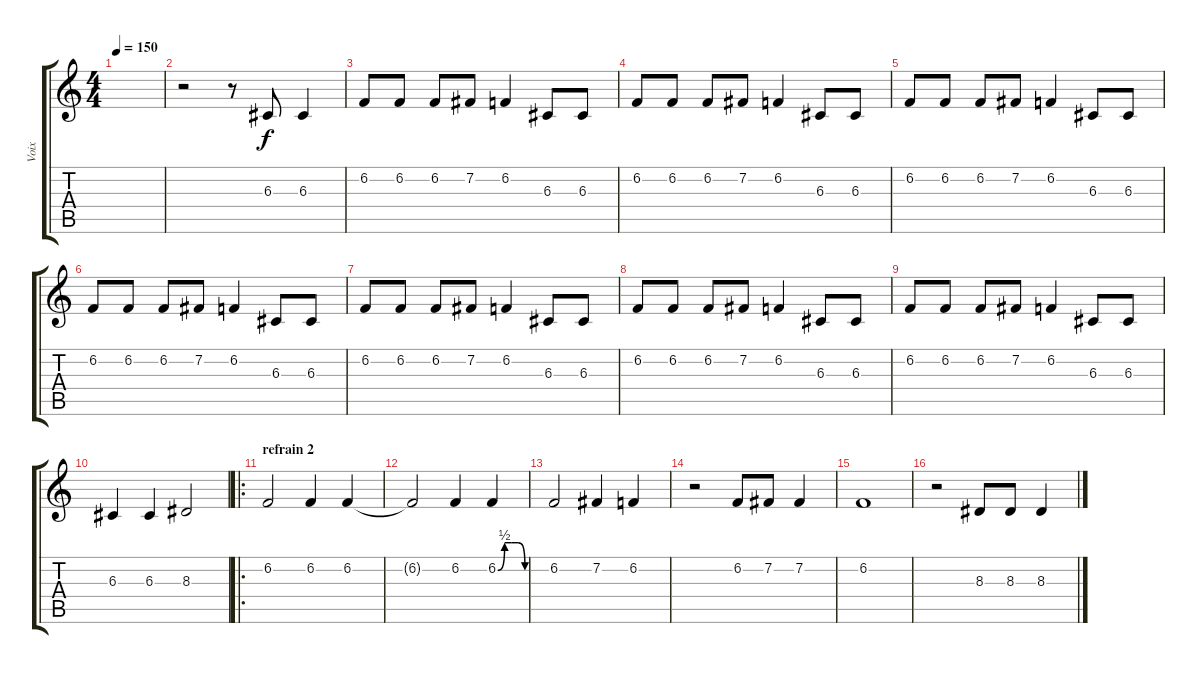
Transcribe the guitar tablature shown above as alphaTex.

\track ("Voix" "Voix") {instrument lead6voice}
\staff {score tabs}
\tuning (E4 B3 G3 D3 A2 E2) {hide}
\ts (4 4)
\tempo 150
\clef g2
\ks c
|
r.2 r.8 6.3.8 6.3.4 |
6.2.8 6.2.8 6.2.8 7.2.8 6.2.4 6.3.8 6.3.8 |
6.2.8 6.2.8 6.2.8 7.2.8 6.2.4 6.3.8 6.3.8 |
6.2.8 6.2.8 6.2.8 7.2.8 6.2.4 6.3.8 6.3.8 |
6.2.8 6.2.8 6.2.8 7.2.8 6.2.4 6.3.8 6.3.8 |
6.2.8 6.2.8 6.2.8 7.2.8 6.2.4 6.3.8 6.3.8 |
6.2.8 6.2.8 6.2.8 7.2.8 6.2.4 6.3.8 6.3.8 |
6.2.8 6.2.8 6.2.8 7.2.8 6.2.4 6.3.8 6.3.8 |
6.3.4 6.3.4 8.3.2 |
\ro
\section ("" "refrain 2")
6.2.2 6.2.4 6.2.4 |
6.2{t}.2 6.2.4 6.2{be (custom 0 0 15 2 30 2 45 2 60 0)}.4 |
6.2.2 7.2.4 6.2.4 |
r.2 6.2.8 7.2.8 7.2.4 |
6.2.1 |
r.2 8.3.8 8.3.8 8.3.4
